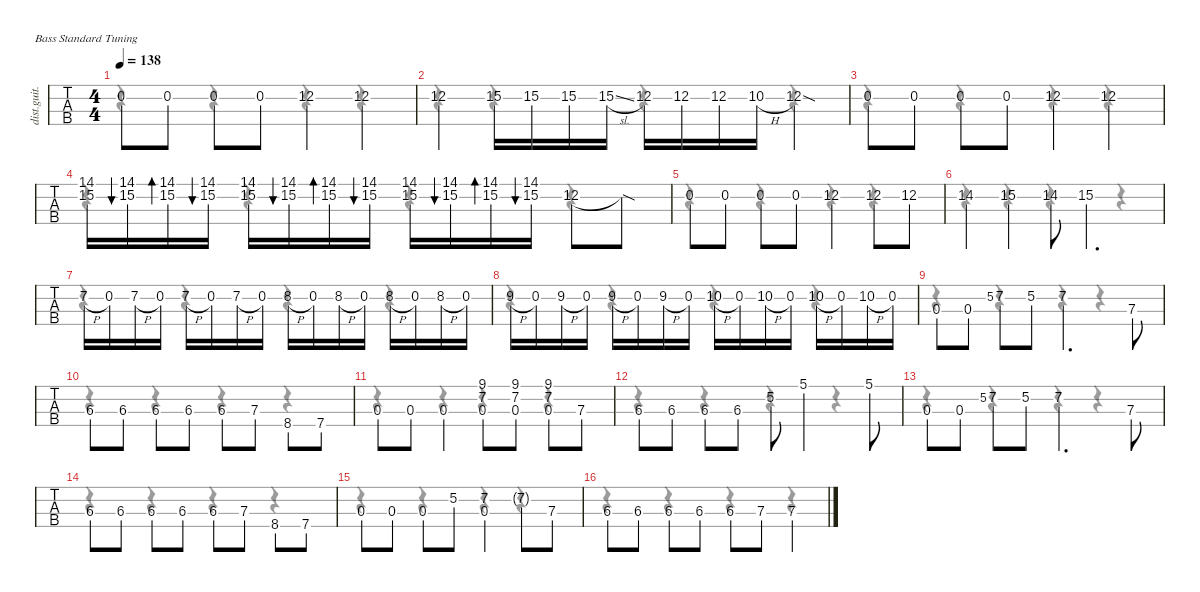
\defaultSystemsLayout 4
\hideDynamics
\bracketExtendMode nobrackets
\track ("Cliff Burton (distortion + wah)" "dist.guit.") {instrument distortionguitar}
\staff {tabs}
\tuning (G2 D2 A1 E1)
\voice
\ts (4 4)
\tempo 138
\clef g2
\ks c
0.2.8{dy f beam Up} 0.2.8{beam Up} 0.2.8{beam Up} 0.2.8{beam Up} 12.2.4{beam Up} 12.2.4{beam Up} |
12.2.4{beam Up} 15.2.16{beam Up} 15.2.16{beam Up} 15.2.16{beam Up} 15.2{sl}.16{beam Up} 12.2.16{beam Up} 12.2.16{beam Up} 12.2.16{beam Up} 10.2{h}.16{beam Up} 12.2{sod}.4{beam Up} |
0.2.8{beam Up} 0.2.8{beam Up} 0.2.8{beam Up} 0.2.8{beam Up} 12.2.4{beam Up} 12.2.4{beam Up} |
(14.1 15.2).16{beam Up} (14.1 15.2).16{bu 120 beam Up} (14.1 15.2).16{bd 120 beam Up} (14.1 15.2).16{bu 120 beam Up} (14.1 15.2).16{beam Up} (14.1 15.2).16{bu 120 beam Up} (14.1 15.2).16{bd 120 beam Up} (14.1 15.2).16{bu 120 beam Up} (14.1 15.2).16{beam Up} (14.1 15.2).16{bu 120 beam Up} (14.1 15.2).16{bd 120 beam Up} (14.1 15.2).16{bu 120 beam Up} 12.2.8{beam Up} 12.2{sod t}.8{beam Up} |
0.2.8{beam Up} 0.2.8{beam Up} 0.2.8{beam Up} 0.2.8{beam Up} 12.2.4{beam Up} 12.2.8{beam Up} 12.2.8{beam Up} |
14.2.4{beam Up} 15.2.4{beam Up} 14.2.8{beam Up} 15.2.4{d beam Up} |
7.2{h}.16{beam Up} 0.2.16{beam Up} 7.2{h}.16{beam Up} 0.2.16{beam Up} 7.2{h}.16{beam Up} 0.2.16{beam Up} 7.2{h}.16{beam Up} 0.2.16{beam Up} 8.2{h acc #}.16{beam Up} 0.2.16{beam Up} 8.2{h acc #}.16{beam Up} 0.2.16{beam Up} 8.2{h acc #}.16{beam Up} 0.2.16{beam Up} 8.2{h acc #}.16{beam Up} 0.2.16{beam Up} |
9.2{h}.16{beam Up} 0.2.16{beam Up} 9.2{h}.16{beam Up} 0.2.16{beam Up} 9.2{h}.16{beam Up} 0.2.16{beam Up} 9.2{h}.16{beam Up} 0.2.16{beam Up} 10.2{h}.16{beam Up} 0.2.16{beam Up} 10.2{h}.16{beam Up} 0.2.16{beam Up} 10.2{h}.16{beam Up} 0.2.16{beam Up} 10.2{h}.16{beam Up} 0.2.16{beam Up} |
0.3.8{beam Up} 0.3.8{beam Up} 5.2.8{gr dy ppp beam Up} 7.2.8{dy f beam Up} 5.2.8{beam Up} 7.2.4{d beam Up} 7.3.8{beam Up} |
6.3{acc #}.8{beam Up} 6.3{acc #}.8{beam Up} 6.3{acc #}.8{beam Up} 6.3{acc #}.8{beam Up} 6.3{acc #}.8{beam Up} 7.3.8{beam Up} 8.4.8{beam Up} 7.4.8{beam Up} |
0.3.8{beam Up} 0.3.8{beam Up} 0.3.4{beam Up} (9.1 7.2 0.3).8{beam Up} (9.1 7.2 0.3).8{beam Up} (9.1 7.2 0.3).8{beam Up} 7.3.8{beam Up} |
6.3{acc #}.8{beam Up} 6.3{acc #}.8{beam Up} 6.3{acc #}.8{beam Up} 6.3{acc #}.8{beam Up} 5.2.8{beam Up} 5.1.4{beam Up} 5.1.8{beam Up} |
0.3.8{beam Up} 0.3.8{beam Up} 5.2.8{gr dy ppp beam Up} 7.2.8{dy f beam Up} 5.2.8{beam Up} 7.2.4{d beam Up} 7.3.8{beam Up} |
6.3{acc #}.8{beam Up} 6.3{acc #}.8{beam Up} 6.3{acc #}.8{beam Up} 6.3{acc #}.8{beam Up} 6.3{acc #}.8{beam Up} 7.3.8{beam Up} 8.4.8{beam Up} 7.4.8{beam Up} |
0.3.8{beam Up} 0.3.8{beam Up} 0.3.8{beam Up} 5.2.8{beam Up} (7.2 0.3).4{beam Up} 7.2{g}.8{dy fff beam Up} 7.3.8{dy f beam Up} |
6.3{acc #}.8{beam Up} 6.3{acc #}.8{beam Up} 6.3{acc #}.8{beam Up} 6.3{acc #}.8{beam Up} 6.3{acc #}.8{beam Up} 7.3.8{beam Up} 7.3.4{beam Up}
\voice
\clef g2
\ottava regular
\simile none
\ks c
r.4{dy mf beam Down} r.4{beam Down} r.4{beam Down} r.4{beam Down} |
r.4{beam Down} r.4{beam Down} r.4{beam Down} r.4{beam Down} |
r.4{beam Down} r.4{beam Down} r.4{beam Down} r.4{beam Down} |
r.4{beam Down} r.4{beam Down} r.4{beam Down} r.4{beam Down} |
r.4{beam Down} r.4{beam Down} r.4{beam Down} r.4{beam Down} |
r.4{beam Down} r.4{beam Down} r.4{beam Down} r.4{beam Down} |
r.4{beam Down} r.4{beam Down} r.4{beam Down} r.4{beam Down} |
r.4{beam Down} r.4{beam Down} r.4{beam Down} r.4{beam Down} |
r.4{beam Down} r.4{beam Down} r.4{beam Down} r.4{beam Down} |
r.4{beam Down} r.4{beam Down} r.4{beam Down} r.4{beam Down} |
r.4{beam Down} r.4{beam Down} r.4{beam Down} r.4{beam Down} |
r.4{beam Down} r.4{beam Down} r.4{beam Down} r.4{beam Down} |
r.4{beam Down} r.4{beam Down} r.4{beam Down} r.4{beam Down} |
r.4{beam Down} r.4{beam Down} r.4{beam Down} r.4{beam Down} |
r.4{beam Down} r.4{beam Down} r.4{beam Down} r.4{beam Down} |
r.4{beam Down} r.4{beam Down} r.4{beam Down} r.4{beam Down}
